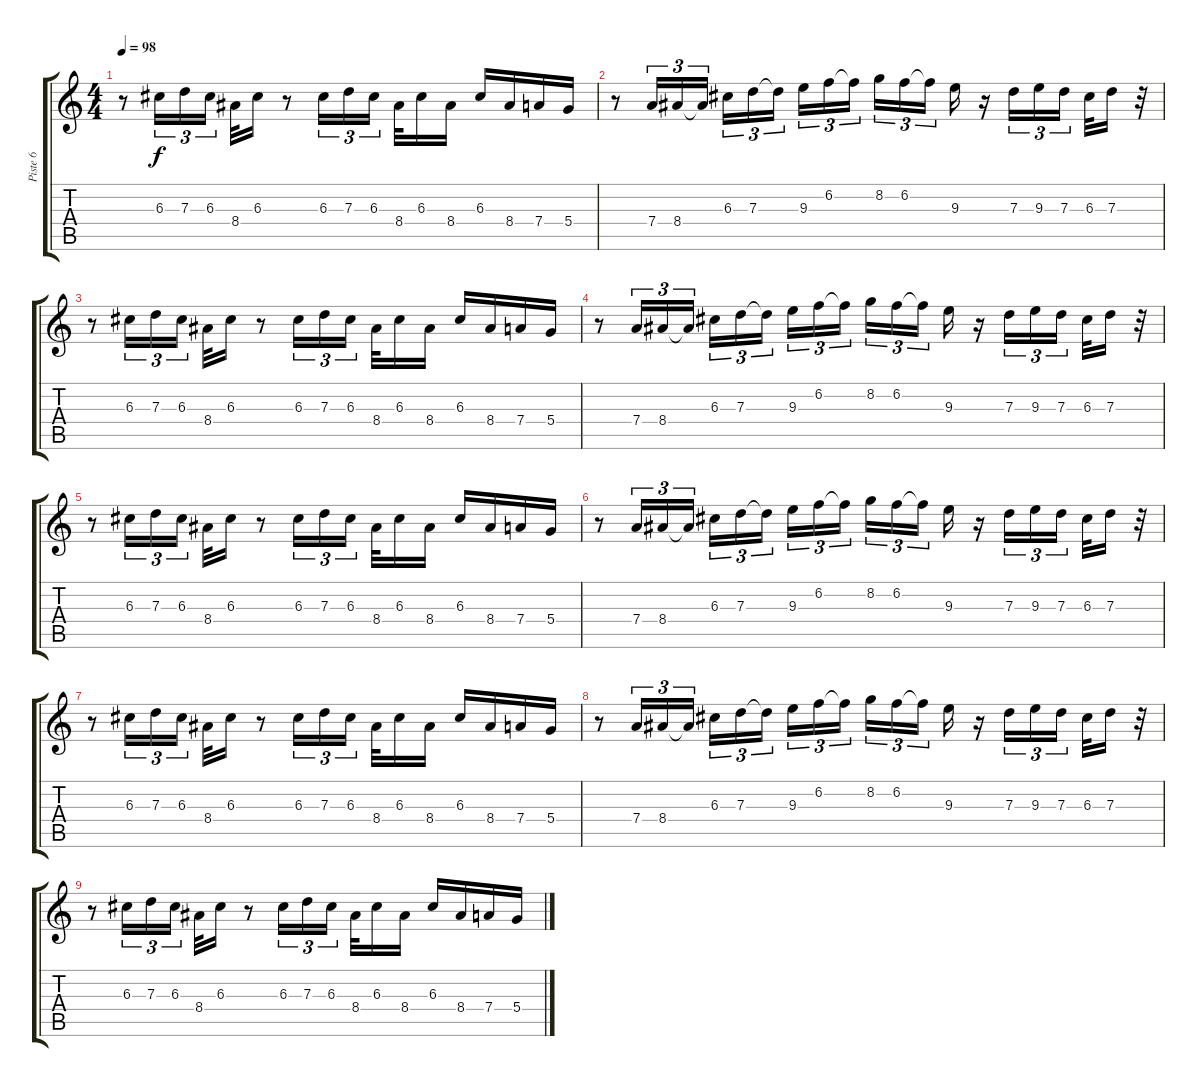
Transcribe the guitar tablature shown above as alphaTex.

\track ("Piste 6" "Piste 6") {instrument drawbarorgan}
\staff {score tabs}
\tuning (E5 B4 G4 D4 A3 E3) {hide}
\ts (4 4)
\tempo 98
\clef g2
\ks c
r.8{dy f} 6.3.16{tu (3 2)} 7.3.16{tu (3 2)} 6.3.16{tu (3 2)} 8.4.32 6.3.16 r.8 6.3.16{tu (3 2)} 7.3.16{tu (3 2)} 6.3.16{tu (3 2)} 8.4.32 6.3.16 8.4.16 6.3.16 8.4.16 7.4.16 5.4.16 |
r.8 7.4.16{tu (3 2)} 8.4.16{tu (3 2)} 8.4{t}.16{tu (3 2)} 6.3.16{tu (3 2)} 7.3.16{tu (3 2)} 7.3{t}.16{tu (3 2)} 9.3.16{tu (3 2)} 6.2.16{tu (3 2)} 6.2{t}.16{tu (3 2)} 8.2.16{tu (3 2)} 6.2.16{tu (3 2)} 6.2{t}.16{tu (3 2)} 9.3.16 r.16 7.3.16{tu (3 2)} 9.3.16{tu (3 2)} 7.3.16{tu (3 2)} 6.3.32 7.3.16 r.32 |
r.8 6.3.16{tu (3 2)} 7.3.16{tu (3 2)} 6.3.16{tu (3 2)} 8.4.32 6.3.16 r.8 6.3.16{tu (3 2)} 7.3.16{tu (3 2)} 6.3.16{tu (3 2)} 8.4.32 6.3.16 8.4.16 6.3.16 8.4.16 7.4.16 5.4.16 |
r.8 7.4.16{tu (3 2)} 8.4.16{tu (3 2)} 8.4{t}.16{tu (3 2)} 6.3.16{tu (3 2)} 7.3.16{tu (3 2)} 7.3{t}.16{tu (3 2)} 9.3.16{tu (3 2)} 6.2.16{tu (3 2)} 6.2{t}.16{tu (3 2)} 8.2.16{tu (3 2)} 6.2.16{tu (3 2)} 6.2{t}.16{tu (3 2)} 9.3.16 r.16 7.3.16{tu (3 2)} 9.3.16{tu (3 2)} 7.3.16{tu (3 2)} 6.3.32 7.3.16 r.32 |
r.8 6.3.16{tu (3 2)} 7.3.16{tu (3 2)} 6.3.16{tu (3 2)} 8.4.32 6.3.16 r.8 6.3.16{tu (3 2)} 7.3.16{tu (3 2)} 6.3.16{tu (3 2)} 8.4.32 6.3.16 8.4.16 6.3.16 8.4.16 7.4.16 5.4.16 |
r.8 7.4.16{tu (3 2)} 8.4.16{tu (3 2)} 8.4{t}.16{tu (3 2)} 6.3.16{tu (3 2)} 7.3.16{tu (3 2)} 7.3{t}.16{tu (3 2)} 9.3.16{tu (3 2)} 6.2.16{tu (3 2)} 6.2{t}.16{tu (3 2)} 8.2.16{tu (3 2)} 6.2.16{tu (3 2)} 6.2{t}.16{tu (3 2)} 9.3.16 r.16 7.3.16{tu (3 2)} 9.3.16{tu (3 2)} 7.3.16{tu (3 2)} 6.3.32 7.3.16 r.32 |
r.8 6.3.16{tu (3 2)} 7.3.16{tu (3 2)} 6.3.16{tu (3 2)} 8.4.32 6.3.16 r.8 6.3.16{tu (3 2)} 7.3.16{tu (3 2)} 6.3.16{tu (3 2)} 8.4.32 6.3.16 8.4.16 6.3.16 8.4.16 7.4.16 5.4.16 |
r.8 7.4.16{tu (3 2)} 8.4.16{tu (3 2)} 8.4{t}.16{tu (3 2)} 6.3.16{tu (3 2)} 7.3.16{tu (3 2)} 7.3{t}.16{tu (3 2)} 9.3.16{tu (3 2)} 6.2.16{tu (3 2)} 6.2{t}.16{tu (3 2)} 8.2.16{tu (3 2)} 6.2.16{tu (3 2)} 6.2{t}.16{tu (3 2)} 9.3.16 r.16 7.3.16{tu (3 2)} 9.3.16{tu (3 2)} 7.3.16{tu (3 2)} 6.3.32 7.3.16 r.32 |
r.8 6.3.16{tu (3 2)} 7.3.16{tu (3 2)} 6.3.16{tu (3 2)} 8.4.32 6.3.16 r.8 6.3.16{tu (3 2)} 7.3.16{tu (3 2)} 6.3.16{tu (3 2)} 8.4.32 6.3.16 8.4.16 6.3.16 8.4.16 7.4.16 5.4.16
